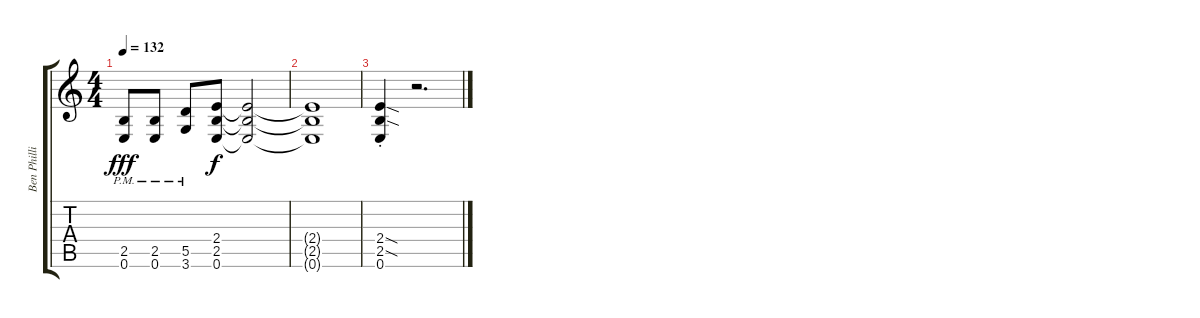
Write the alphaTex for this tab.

\track ("Ben Phillips (Extra Guitar)" "Ben Philli") {instrument distortionguitar}
\staff {score tabs}
\tuning (E4 B3 G3 D3 A2 E2) {hide}
\ts (4 4)
\tempo 132
\clef g2
\ks c
(2.5{pm} 0.6{pm}).8{dy fff} (2.5{pm} 0.6{pm}).8 (5.5{pm} 3.6{pm}).8 (2.4 2.5 0.6).8{dy f} (2.4{t} 2.5{t} 0.6{t}).2 |
(2.4{t} 2.5{t} 0.6{t}).1 |
(2.4{sod} 2.5{sod} 0.6{st}).4 r.2{d}
